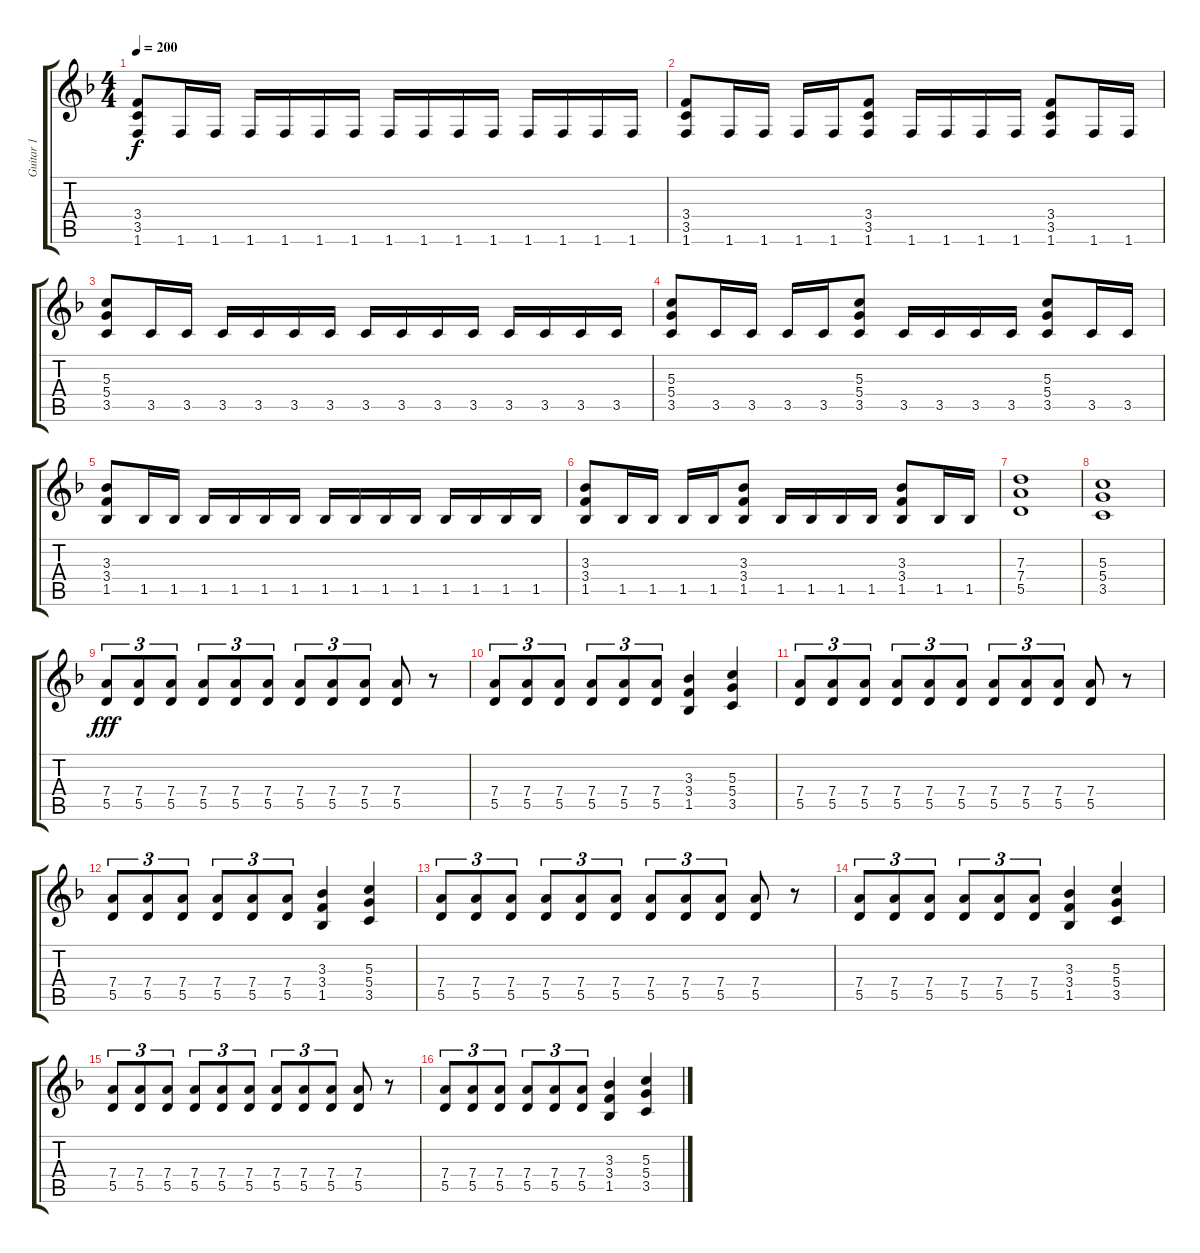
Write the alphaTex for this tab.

\track ("Guitar 1" "Guitar 1") {instrument overdrivenguitar}
\staff {score tabs}
\tuning (E4 B3 G3 D3 A2 E2) {hide}
\ts (4 4)
\tempo 200
\clef g2
\ks f
(3.4 3.5 1.6).8{dy f} 1.6.16 1.6.16 1.6.16 1.6.16 1.6.16 1.6.16 1.6.16 1.6.16 1.6.16 1.6.16 1.6.16 1.6.16 1.6.16 1.6.16 |
(3.4 3.5 1.6).8 1.6.16 1.6.16 1.6.16 1.6.16 (3.4 3.5 1.6).8 1.6.16 1.6.16 1.6.16 1.6.16 (3.4 3.5 1.6).8 1.6.16 1.6.16 |
(5.3 5.4 3.5).8 3.5.16 3.5.16 3.5.16 3.5.16 3.5.16 3.5.16 3.5.16 3.5.16 3.5.16 3.5.16 3.5.16 3.5.16 3.5.16 3.5.16 |
(5.3 5.4 3.5).8 3.5.16 3.5.16 3.5.16 3.5.16 (5.3 5.4 3.5).8 3.5.16 3.5.16 3.5.16 3.5.16 (5.3 5.4 3.5).8 3.5.16 3.5.16 |
(3.3 3.4 1.5).8 1.5.16 1.5.16 1.5.16 1.5.16 1.5.16 1.5.16 1.5.16 1.5.16 1.5.16 1.5.16 1.5.16 1.5.16 1.5.16 1.5.16 |
(3.3 3.4 1.5).8 1.5.16 1.5.16 1.5.16 1.5.16 (3.3 3.4 1.5).8 1.5.16 1.5.16 1.5.16 1.5.16 (3.3 3.4 1.5).8 1.5.16 1.5.16 |
(7.3 7.4 5.5).1 |
(5.3 5.4 3.5).1 |
(7.4 5.5).8{tu (3 2) dy fff} (7.4 5.5).8{tu (3 2)} (7.4 5.5).8{tu (3 2)} (7.4 5.5).8{tu (3 2)} (7.4 5.5).8{tu (3 2)} (7.4 5.5).8{tu (3 2)} (7.4 5.5).8{tu (3 2)} (7.4 5.5).8{tu (3 2)} (7.4 5.5).8{tu (3 2)} (7.4 5.5).8 r.8 |
(7.4 5.5).8{tu (3 2)} (7.4 5.5).8{tu (3 2)} (7.4 5.5).8{tu (3 2)} (7.4 5.5).8{tu (3 2)} (7.4 5.5).8{tu (3 2)} (7.4 5.5).8{tu (3 2)} (3.3 3.4 1.5).4 (5.3 5.4 3.5).4 |
(7.4 5.5).8{tu (3 2)} (7.4 5.5).8{tu (3 2)} (7.4 5.5).8{tu (3 2)} (7.4 5.5).8{tu (3 2)} (7.4 5.5).8{tu (3 2)} (7.4 5.5).8{tu (3 2)} (7.4 5.5).8{tu (3 2)} (7.4 5.5).8{tu (3 2)} (7.4 5.5).8{tu (3 2)} (7.4 5.5).8 r.8 |
(7.4 5.5).8{tu (3 2)} (7.4 5.5).8{tu (3 2)} (7.4 5.5).8{tu (3 2)} (7.4 5.5).8{tu (3 2)} (7.4 5.5).8{tu (3 2)} (7.4 5.5).8{tu (3 2)} (3.3 3.4 1.5).4 (5.3 5.4 3.5).4 |
(7.4 5.5).8{tu (3 2)} (7.4 5.5).8{tu (3 2)} (7.4 5.5).8{tu (3 2)} (7.4 5.5).8{tu (3 2)} (7.4 5.5).8{tu (3 2)} (7.4 5.5).8{tu (3 2)} (7.4 5.5).8{tu (3 2)} (7.4 5.5).8{tu (3 2)} (7.4 5.5).8{tu (3 2)} (7.4 5.5).8 r.8 |
(7.4 5.5).8{tu (3 2)} (7.4 5.5).8{tu (3 2)} (7.4 5.5).8{tu (3 2)} (7.4 5.5).8{tu (3 2)} (7.4 5.5).8{tu (3 2)} (7.4 5.5).8{tu (3 2)} (3.3 3.4 1.5).4 (5.3 5.4 3.5).4 |
(7.4 5.5).8{tu (3 2)} (7.4 5.5).8{tu (3 2)} (7.4 5.5).8{tu (3 2)} (7.4 5.5).8{tu (3 2)} (7.4 5.5).8{tu (3 2)} (7.4 5.5).8{tu (3 2)} (7.4 5.5).8{tu (3 2)} (7.4 5.5).8{tu (3 2)} (7.4 5.5).8{tu (3 2)} (7.4 5.5).8 r.8 |
(7.4 5.5).8{tu (3 2)} (7.4 5.5).8{tu (3 2)} (7.4 5.5).8{tu (3 2)} (7.4 5.5).8{tu (3 2)} (7.4 5.5).8{tu (3 2)} (7.4 5.5).8{tu (3 2)} (3.3 3.4 1.5).4 (5.3 5.4 3.5).4
